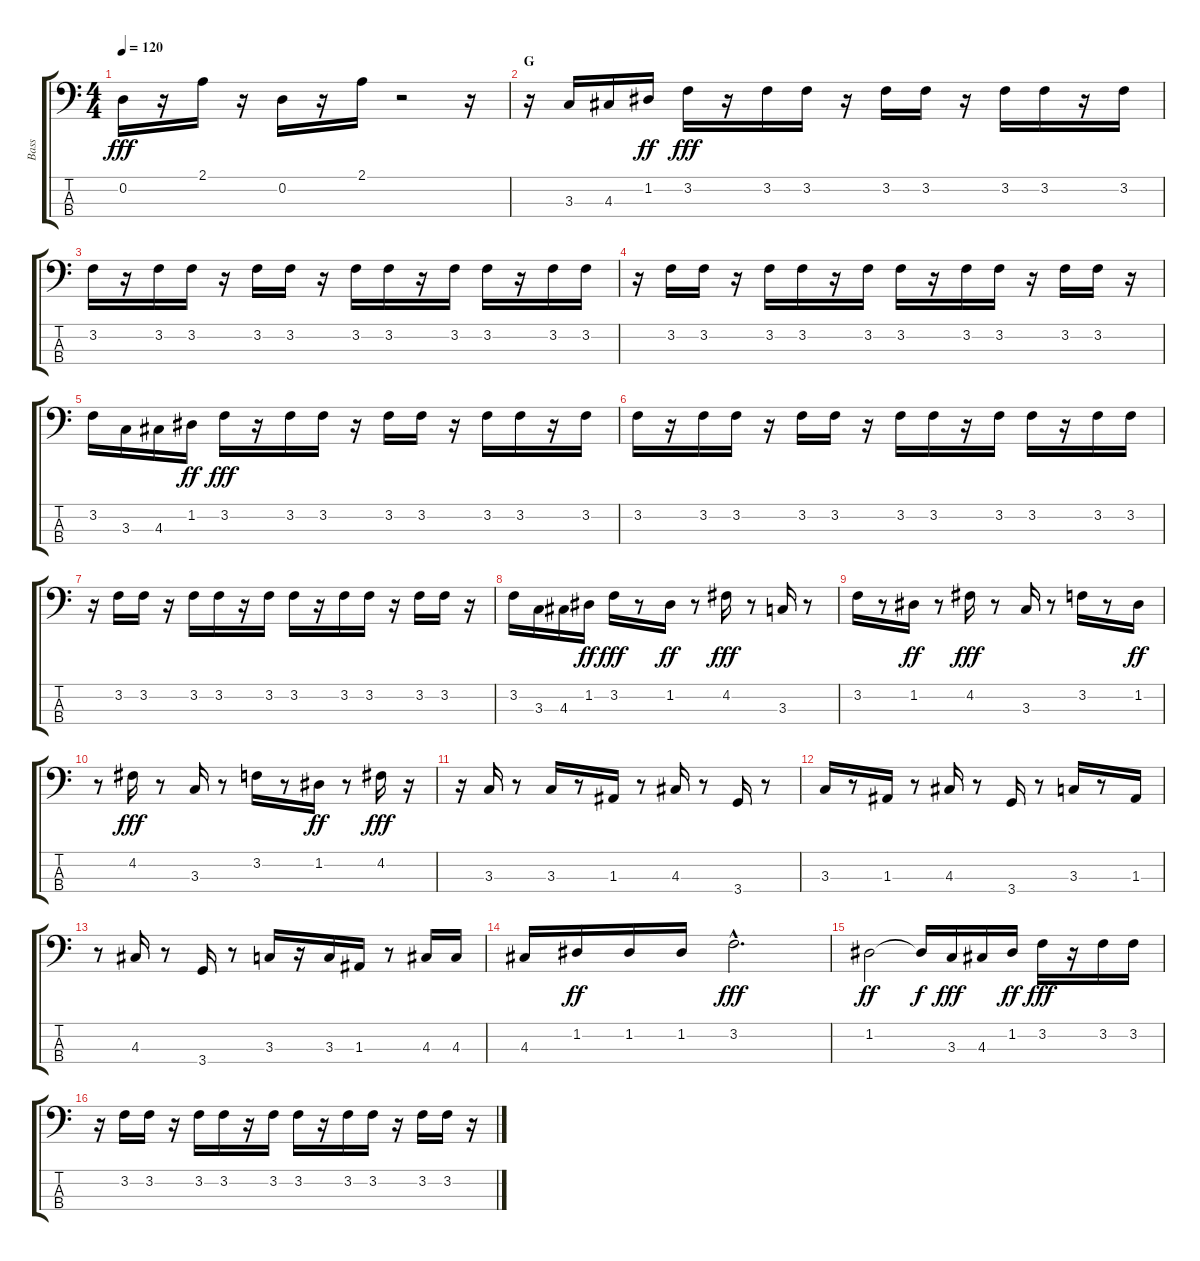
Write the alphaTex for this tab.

\track ("Bass" "Bass") {instrument electricbassfinger}
\staff {score tabs}
\tuning (G2 D2 A1 E1) {hide}
\ts (4 4)
\tempo 120
\clef f4
\ks c
0.2.16{dy fff} r.16 2.1.16 r.16 0.2.16 r.16 2.1.16 r.2 r.16 |
\section ("" "G")
r.16 3.3.16 4.3.16 1.2.16{dy ff} 3.2.16{dy fff} r.16 3.2.16 3.2.16 r.16 3.2.16 3.2.16 r.16 3.2.16 3.2.16 r.16 3.2.16 |
3.2.16 r.16 3.2.16 3.2.16 r.16 3.2.16 3.2.16 r.16 3.2.16 3.2.16 r.16 3.2.16 3.2.16 r.16 3.2.16 3.2.16 |
r.16 3.2.16 3.2.16 r.16 3.2.16 3.2.16 r.16 3.2.16 3.2.16 r.16 3.2.16 3.2.16 r.16 3.2.16 3.2.16 r.16 |
3.2.16 3.3.16 4.3.16 1.2.16{dy ff} 3.2.16{dy fff} r.16 3.2.16 3.2.16 r.16 3.2.16 3.2.16 r.16 3.2.16 3.2.16 r.16 3.2.16 |
3.2.16 r.16 3.2.16 3.2.16 r.16 3.2.16 3.2.16 r.16 3.2.16 3.2.16 r.16 3.2.16 3.2.16 r.16 3.2.16 3.2.16 |
r.16 3.2.16 3.2.16 r.16 3.2.16 3.2.16 r.16 3.2.16 3.2.16 r.16 3.2.16 3.2.16 r.16 3.2.16 3.2.16 r.16 |
3.2.16 3.3.16 4.3.16 1.2.16{dy ff} 3.2.16{dy fff} r.8 1.2.16{dy ff} r.8 4.2.16{dy fff} r.8 3.3.16 r.8 |
3.2.16 r.8 1.2.16{dy ff} r.8 4.2.16{dy fff} r.8 3.3.16 r.8 3.2.16 r.8 1.2.16{dy ff} |
r.8 4.2.16{dy fff} r.8 3.3.16 r.8 3.2.16 r.8 1.2.16{dy ff} r.8 4.2.16{dy fff} r.16 |
r.16 3.3.16 r.8 3.3.16 r.8 1.3.16 r.8 4.3.16 r.8 3.4.16 r.8 |
3.3.16 r.8 1.3.16 r.8 4.3.16 r.8 3.4.16 r.8 3.3.16 r.8 1.3.16 |
r.8 4.3.16 r.8 3.4.16 r.8 3.3.16 r.16 3.3.16 1.3.16 r.8 4.3.16 4.3.16 |
4.3.16 1.2.16{dy ff} 1.2.16 1.2.16 3.2{hac}.2{d dy fff} |
1.2.2{dy ff} 1.2{t}.16{dy f} 3.3.16{dy fff} 4.3.16 1.2.16{dy ff} 3.2.16{dy fff} r.16 3.2.16 3.2.16 |
r.16 3.2.16 3.2.16 r.16 3.2.16 3.2.16 r.16 3.2.16 3.2.16 r.16 3.2.16 3.2.16 r.16 3.2.16 3.2.16 r.16
